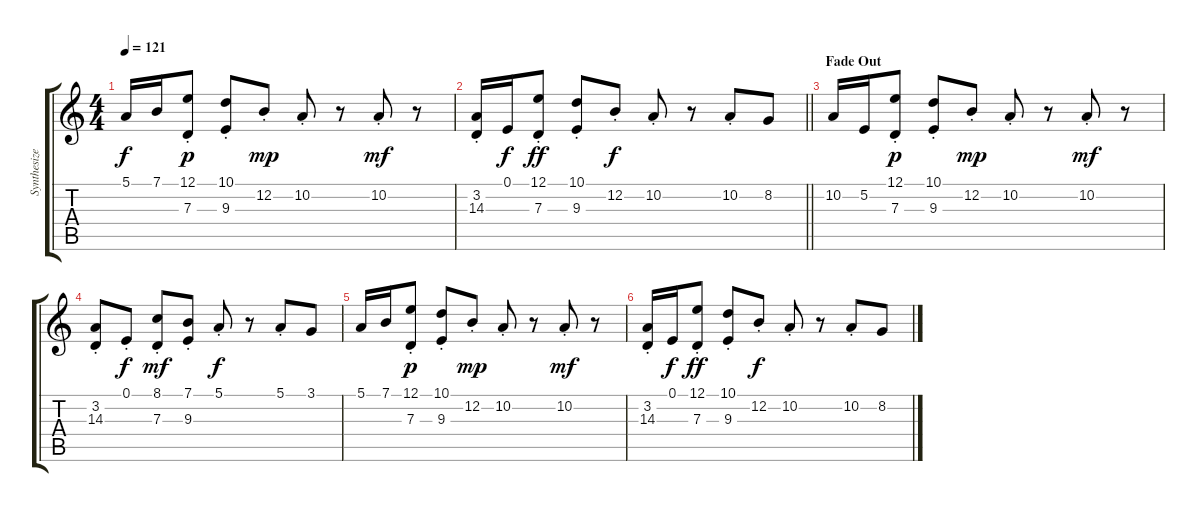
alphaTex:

\track ("Synthesizer (Delay #1)" "Synthesize") {instrument lead1square}
\staff {score tabs}
\tuning (E4 B3 G3 D3 A2 E2) {hide}
\ts (4 4)
\tempo 121
\clef g2
\ks c
5.1.16{dy f} 7.1.16 (12.1{st} 7.3{st}).8{dy p} (10.1{st} 9.3{st}).8 12.2{st}.8{dy mp} 10.2{st}.8 r.8 10.2{st}.8{dy mf} r.8 |
\barLineRight lightlight
(3.2{st} 14.3{st}).16 0.1.16{dy f} (12.1{st} 7.3{st}).8{dy ff} (10.1{st} 9.3{st}).8 12.2{st}.8{dy f} 10.2{st}.8 r.8 10.2{st}.8 8.2.8 |
\section ("" "Fade Out")
10.2.16 5.2.16 (12.1{st} 7.3{st}).8{dy p} (10.1{st} 9.3{st}).8 12.2{st}.8{dy mp} 10.2{st}.8 r.8 10.2{st}.8{dy mf} r.8 |
(3.2{st} 14.3{st}).8 0.1{st}.8{dy f} (8.1{st} 7.3{st}).8{dy mf} (7.1{st} 9.3{st}).8 5.1{st}.8{dy f} r.8 5.1{st}.8 3.1.8 |
5.1.16 7.1.16 (12.1{st} 7.3{st}).8{dy p} (10.1{st} 9.3{st}).8 12.2{st}.8{dy mp} 10.2{st}.8 r.8 10.2{st}.8{dy mf} r.8 |
(3.2{st} 14.3{st}).16 0.1.16{dy f} (12.1{st} 7.3{st}).8{dy ff} (10.1{st} 9.3{st}).8 12.2{st}.8{dy f} 10.2{st}.8 r.8 10.2{st}.8 8.2.8
